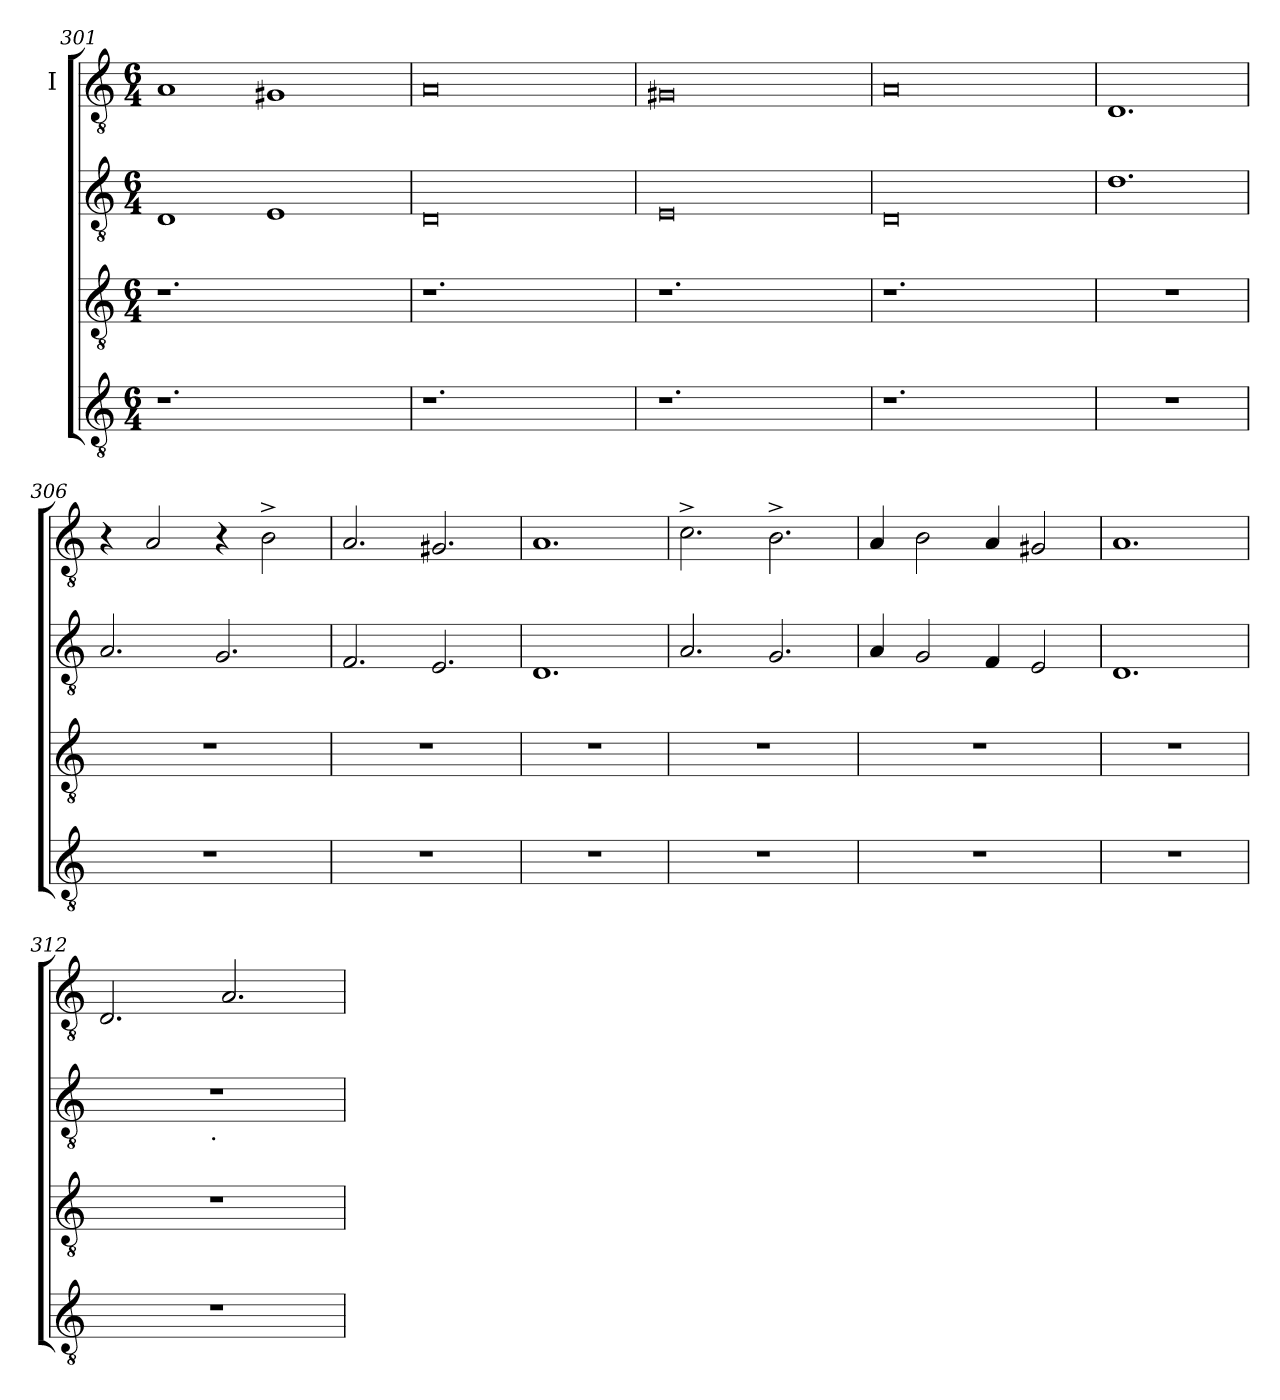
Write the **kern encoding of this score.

**kern	**kern	**kern	**kern
*part4	*part3	*part2	*part1
*staff4	*staff3	*staff2	*staff1
*	*	*	*I"I
*clefGv2	*clefGv2	*clefGv2	*clefGv2
*k[]	*k[]	*k[]	*k[]
*C:	*C:	*C:	*C:
*M6/4	*M6/4	*M6/4	*M6/4
=301	=301	=301	=301
1.r	1.r	1D	1A
.	.	1E	1G#
2ryy	2ryy	.	.
=302	=302	=302	=302
1.r	1.r	0D	0A
2ryy	2ryy	.	.
=303	=303	=303	=303
1.r	1.r	0E	0G#
2ryy	2ryy	.	.
=304	=304	=304	=304
1.r	1.r	0D	0A
2ryy	2ryy	.	.
=305	=305	=305	=305
1.r	1.r	1.d	1.D
!!LO:LB:g=z
=306	=306	=306	=306
1.r	1.r	2.A/	4r
.	.	.	2A/
.	.	2.G/	4r
.	.	.	2B^>\
=307	=307	=307	=307
1.r	1.r	2.F/	2.A/
.	.	2.E/	2.G#/
=308	=308	=308	=308
1.r	1.r	1.D	1.A
=309	=309	=309	=309
1.r	1.r	2.A/	2.c^>\
.	.	2.G/	2.B^>\
=310	=310	=310	=310
1.r	1.r	4A/	4A/
.	.	2G/	2B\
.	.	4F/	4A/
.	.	2E/	2G#/
!!LO:LB:g=z
=311	=311	=311	=311
1.r	1.r	1.D	1.A
=312	=312	=312	=312
*	*	*^	*
1.r	1.r	1.r	2ryy	2.D/
.	.	.	8..ryy	.
!	!	!	!LO:TX:b:t=.	!
.	.	.	2ryy	.
.	.	.	.	2.A/
.	.	.	4ryy	.
.	.	.	32ryy	.
*	*	*v	*v	*
=	=	=	=
*-	*-	*-	*-
